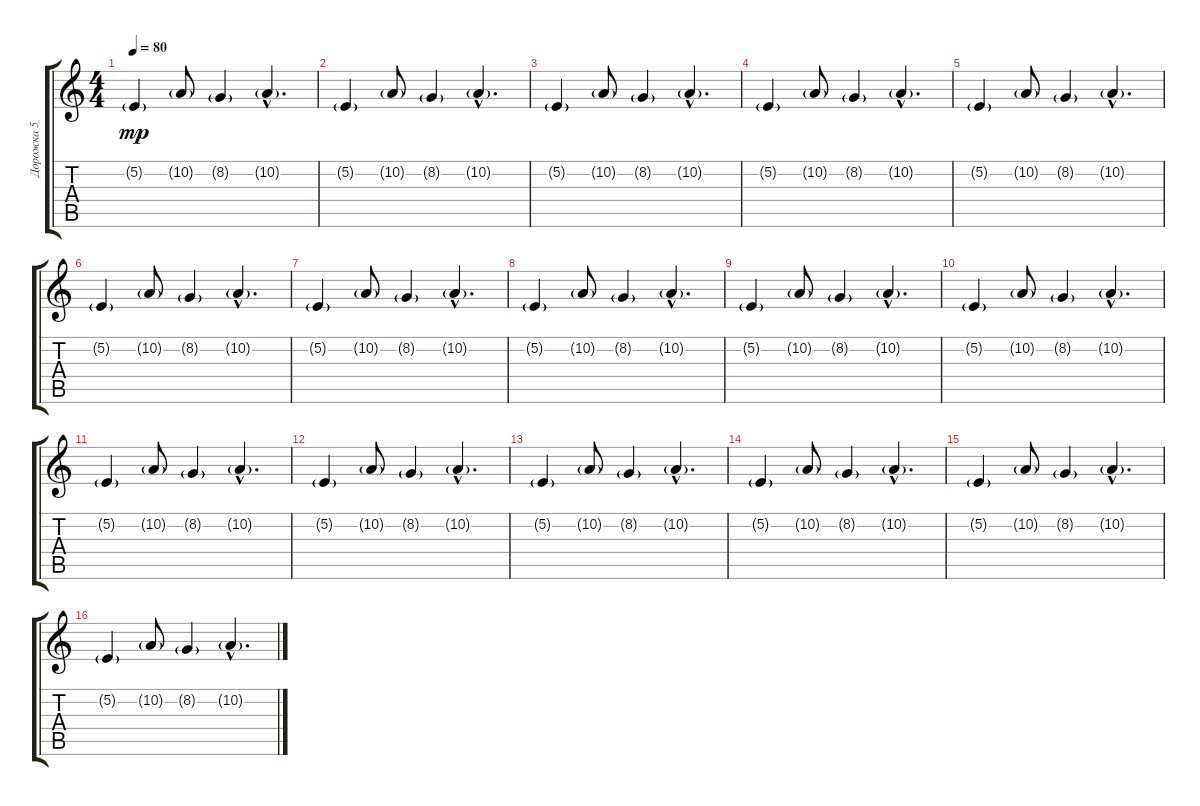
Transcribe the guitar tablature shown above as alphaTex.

\track ("Дорожка 5" "Дорожка 5") {instrument pad7halo}
\staff {score tabs}
\tuning (E4 B3 G3 D3 A2 E2) {hide}
\ts (4 4)
\tempo 80
\clef g2
\ks c
5.2{g}.4{dy mp} 10.2{g}.8 8.2{g}.4 10.2{g hac}.4{d} |
5.2{g}.4 10.2{g}.8 8.2{g}.4 10.2{g hac}.4{d} |
5.2{g}.4 10.2{g}.8 8.2{g}.4 10.2{g hac}.4{d} |
5.2{g}.4 10.2{g}.8 8.2{g}.4 10.2{g hac}.4{d} |
5.2{g}.4 10.2{g}.8 8.2{g}.4 10.2{g hac}.4{d} |
5.2{g}.4 10.2{g}.8 8.2{g}.4 10.2{g hac}.4{d} |
5.2{g}.4{volume 13 instrument pad7halo} 10.2{g}.8 8.2{g}.4 10.2{g hac}.4{d} |
5.2{g}.4 10.2{g}.8 8.2{g}.4 10.2{g hac}.4{d} |
5.2{g}.4 10.2{g}.8 8.2{g}.4 10.2{g hac}.4{d} |
5.2{g}.4 10.2{g}.8 8.2{g}.4 10.2{g hac}.4{d} |
5.2{g}.4 10.2{g}.8 8.2{g}.4 10.2{g hac}.4{d} |
5.2{g}.4 10.2{g}.8 8.2{g}.4 10.2{g hac}.4{d} |
5.2{g}.4 10.2{g}.8 8.2{g}.4 10.2{g hac}.4{d} |
5.2{g}.4 10.2{g}.8 8.2{g}.4 10.2{g hac}.4{d} |
5.2{g}.4 10.2{g}.8 8.2{g}.4 10.2{g hac}.4{d} |
5.2{g}.4 10.2{g}.8 8.2{g}.4 10.2{g hac}.4{d}
